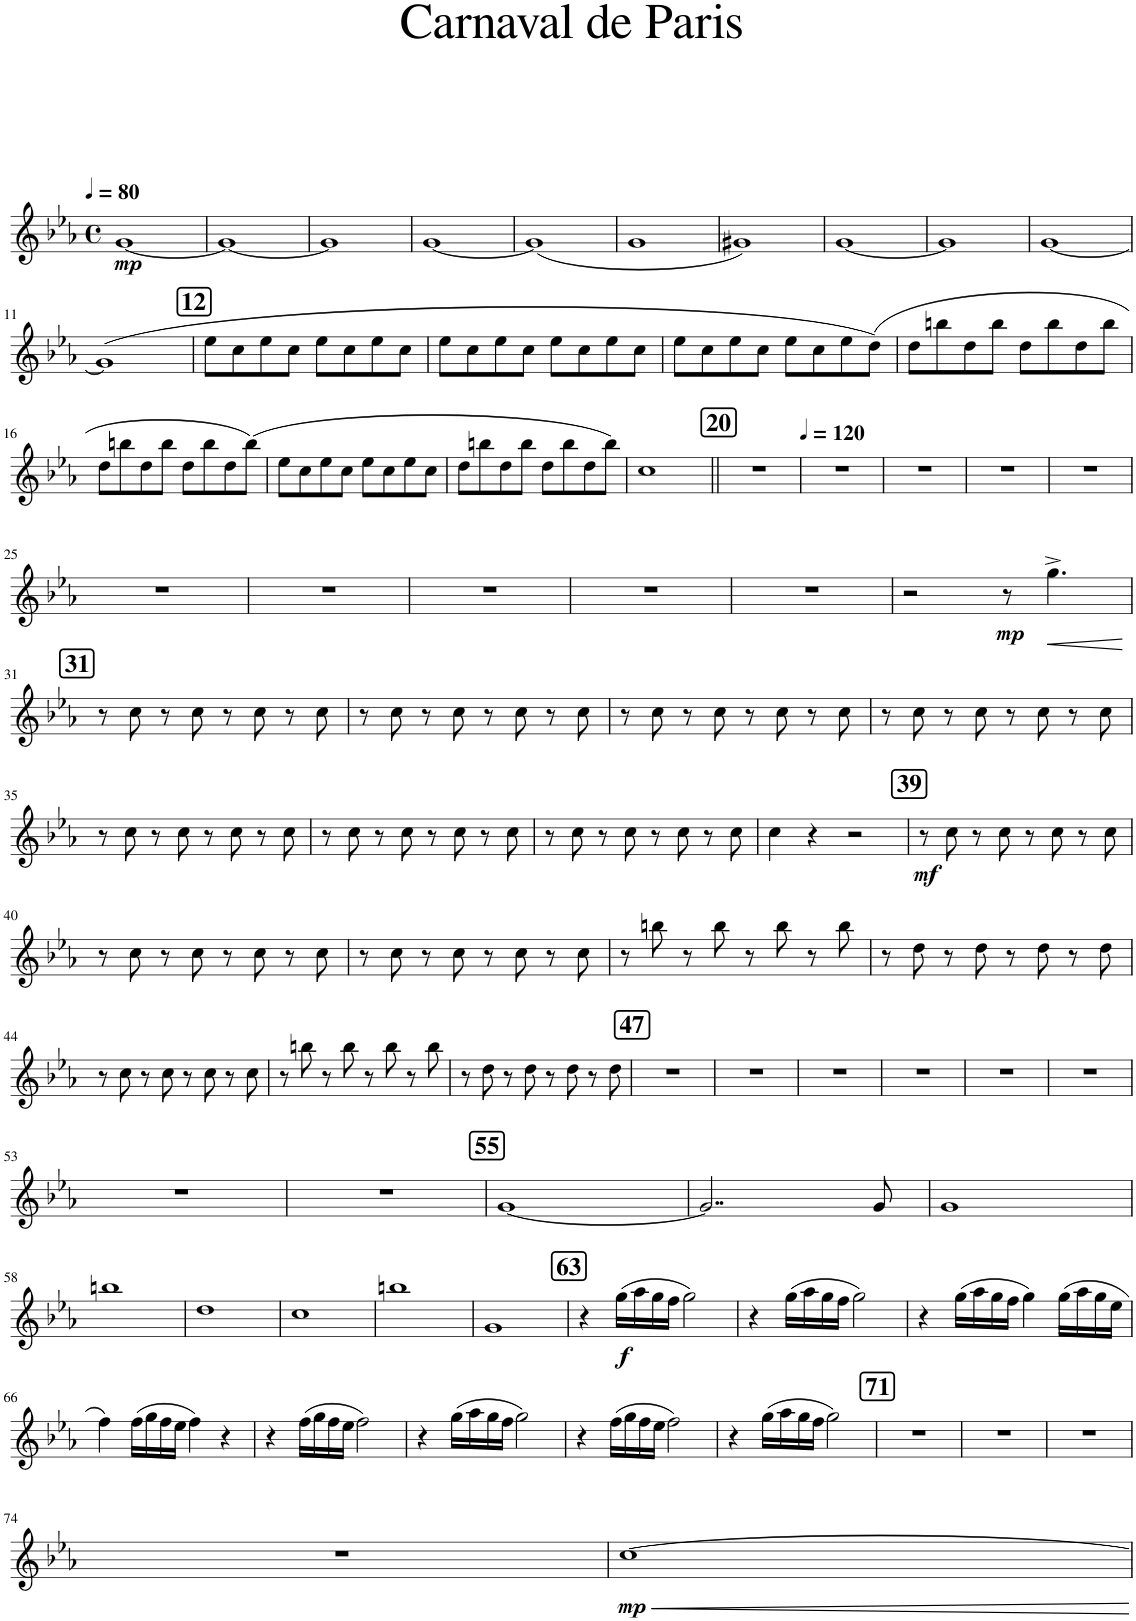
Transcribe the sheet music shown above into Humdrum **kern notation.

**kern	**dynam
*part1	*part1
*staff1	*staff1
*I"Tenor Saxophone	*
*I'Ten. Sax.	*
*clefG2	*
*Trd1c2	*
*k[b-e-a-]	*
*M4/4	*
*met(c)	*
=1	=1
!LO:TX:a:B:t=𝅘𝅥 = 80	!
!	!LO:DY:b
[1g	mp
=2	=2
1g_	.
=3	=3
1g]	.
=4	=4
[1g	.
=5	=5
(1g]	.
=6	=6
1g	.
=7	=7
1g#X)	.
=8	=8
[1g	.
=9	=9
1g]	.
=10	=10
[1g	.
!!LO:LB:g=z
=11	=11
(1g]	.
!!LO:REH:place=s1:a:B:cj:fs=14:t=12
=12	=12
8ee-\L	.
8cc\	.
8ee-\	.
8cc\J	.
8ee-\L	.
8cc\	.
8ee-\	.
8cc\J	.
=13	=13
8ee-\L	.
8cc\	.
8ee-\	.
8cc\J	.
8ee-\L	.
8cc\	.
8ee-\	.
8cc\J	.
=14	=14
8ee-\L	.
8cc\	.
8ee-\	.
8cc\J	.
8ee-\L	.
8cc\	.
8ee-\	.
(8dd\J)	.
=15	=15
8dd\L	.
8bbn\	.
8dd\	.
8bb\J	.
8dd\L	.
8bb\	.
8dd\	.
8bb\J	.
!!LO:LB:g=z
=16	=16
8dd\L	.
8bbn\	.
8dd\	.
8bb\J	.
8dd\L	.
8bb\	.
8dd\	.
(8bb\J)	.
=17	=17
8ee-\L	.
8cc\	.
8ee-\	.
8cc\J	.
8ee-\L	.
8cc\	.
8ee-\	.
8cc\J	.
=18	=18
8dd\L	.
8bbn\	.
8dd\	.
8bb\J	.
8dd\L	.
8bb\	.
8dd\	.
8bb\J)	.
=19	=19
1cc	.
!!LO:REH:place=s1:a:B:cj:fs=14:t=20
=20||	=20||
1r	.
!LO:TX:a:B:t=𝅘𝅥 = 120	!
=21	=21
1r	.
=22	=22
1r	.
=23	=23
1r	.
=24	=24
1r	.
!!LO:LB:g=z
=25	=25
1r	.
=26	=26
1r	.
=27	=27
1r	.
=28	=28
1r	.
=29	=29
1r	.
=30	=30
2r	.
!	!LO:DY:b
8r	mp
!	!LO:HP:b
4.gg^\	<
.	[
!!LO:LB:g=z
!!LO:REH:place=s1:a:B:cj:fs=14:t=31
=31	=31
8r	.
8cc\	.
8r	.
8cc\	.
8r	.
8cc\	.
8r	.
8cc\	.
=32	=32
8r	.
8cc\	.
8r	.
8cc\	.
8r	.
8cc\	.
8r	.
8cc\	.
=33	=33
8r	.
8cc\	.
8r	.
8cc\	.
8r	.
8cc\	.
8r	.
8cc\	.
=34	=34
8r	.
8cc\	.
8r	.
8cc\	.
8r	.
8cc\	.
8r	.
8cc\	.
!!LO:LB:g=z
=35	=35
8r	.
8cc\	.
8r	.
8cc\	.
8r	.
8cc\	.
8r	.
8cc\	.
=36	=36
8r	.
8cc\	.
8r	.
8cc\	.
8r	.
8cc\	.
8r	.
8cc\	.
=37	=37
8r	.
8cc\	.
8r	.
8cc\	.
8r	.
8cc\	.
8r	.
8cc\	.
=38	=38
4cc\	.
4r	.
2r	.
!!LO:REH:place=s1:a:B:cj:fs=14:t=39
=39	=39
!	!LO:DY:b
8r	mf
8cc\	.
8r	.
8cc\	.
8r	.
8cc\	.
8r	.
8cc\	.
!!LO:LB:g=z
=40	=40
8r	.
8cc\	.
8r	.
8cc\	.
8r	.
8cc\	.
8r	.
8cc\	.
=41	=41
8r	.
8cc\	.
8r	.
8cc\	.
8r	.
8cc\	.
8r	.
8cc\	.
=42	=42
8r	.
8bbn\	.
8r	.
8bb\	.
8r	.
8bb\	.
8r	.
8bb\	.
=43	=43
8r	.
8dd\	.
8r	.
8dd\	.
8r	.
8dd\	.
8r	.
8dd\	.
!!LO:LB:g=z
=44	=44
8r	.
8cc\	.
8r	.
8cc\	.
8r	.
8cc\	.
8r	.
8cc\	.
=45	=45
8r	.
8bbn\	.
8r	.
8bb\	.
8r	.
8bb\	.
8r	.
8bb\	.
=46	=46
8r	.
8dd\	.
8r	.
8dd\	.
8r	.
8dd\	.
8r	.
8dd\	.
!!LO:REH:place=s1:a:B:cj:fs=14:t=47
=47	=47
1r	.
=48	=48
1r	.
=49	=49
1r	.
=50	=50
1r	.
=51	=51
1r	.
=52	=52
1r	.
!!LO:LB:g=z
=53	=53
1r	.
=54	=54
1r	.
!!LO:REH:place=s1:a:B:cj:fs=14:t=55
=55	=55
[1g	.
=56	=56
2..g/]	.
8g/	.
=57	=57
1g	.
!!LO:LB:g=z
=58	=58
1bbn	.
=59	=59
1dd	.
=60	=60
1cc	.
=61	=61
1bbn	.
=62	=62
1g	.
!!LO:REH:place=s1:a:B:cj:fs=14:t=63
=63	=63
4r	.
!	!LO:DY:b
(16gg\LL	f
16aa-\	.
16gg\	.
16ff\JJ	.
2gg\)	.
=64	=64
4r	.
(16gg\LL	.
16aa-\	.
16gg\	.
16ff\JJ	.
2gg\)	.
=65	=65
4r	.
(16gg\LL	.
16aa-\	.
16gg\	.
16ff\JJ	.
4gg\)	.
(16gg\LL	.
16aa-\	.
16gg\	.
16ee-\JJ	.
!!LO:LB:g=z
=66	=66
4ff\)	.
(16ff\LL	.
16gg\	.
16ff\	.
16ee-\JJ	.
4ff\)	.
4r	.
=67	=67
4r	.
(16ff\LL	.
16gg\	.
16ff\	.
16ee-\JJ	.
2ff\)	.
=68	=68
4r	.
(16gg\LL	.
16aa-\	.
16gg\	.
16ff\JJ	.
2gg\)	.
=69	=69
4r	.
(16ff\LL	.
16gg\	.
16ff\	.
16ee-\JJ	.
2ff\)	.
=70	=70
4r	.
(16gg\LL	.
16aa-\	.
16gg\	.
16ff\JJ	.
2gg\)	.
!!LO:REH:place=s1:a:B:cj:fs=14:t=71
=71	=71
1r	.
=72	=72
1r	.
=73	=73
1r	.
!!LO:LB:g=z
=74	=74
1r	.
=75	=75
!	!LO:DY:b
[1cc	mp
=	=
*-	*-
